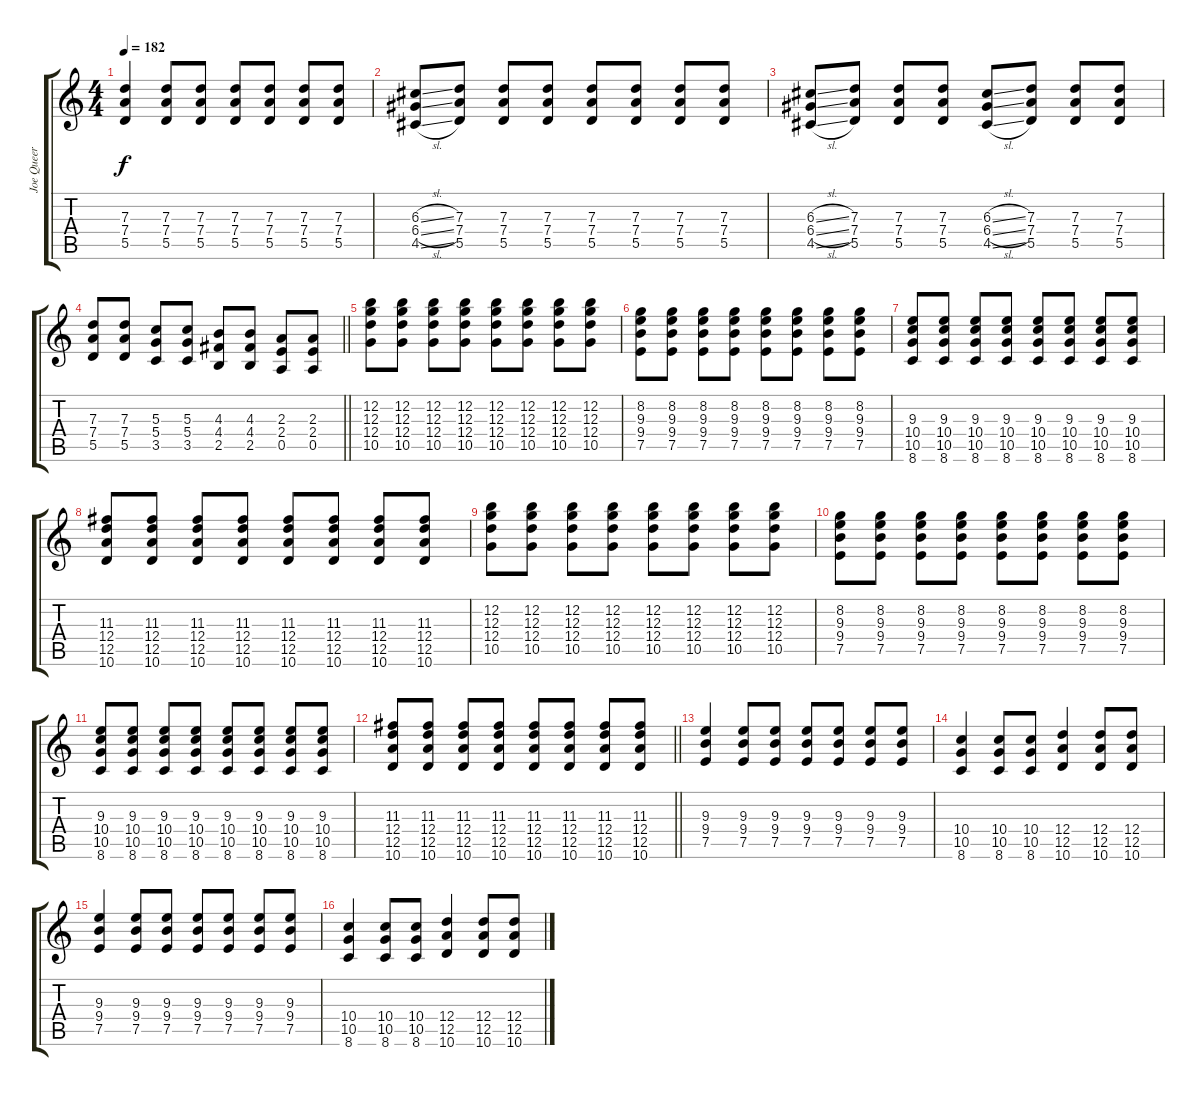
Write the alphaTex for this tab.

\track ("Joe Queer" "Joe Queer") {instrument distortionguitar}
\staff {score tabs}
\tuning (E4 B3 G3 D3 A2 E2) {hide}
\ts (4 4)
\section ("" "")
\tempo 182
\clef g2
\ks c
(7.3 7.4 5.5).4{dy f} (7.3 7.4 5.5).8 (7.3 7.4 5.5).8 (7.3 7.4 5.5).8 (7.3 7.4 5.5).8 (7.3 7.4 5.5).8 (7.3 7.4 5.5).8 |
(6.3{sl} 6.4{sl} 4.5{sl}).8 (7.3 7.4 5.5).8 (7.3 7.4 5.5).8 (7.3 7.4 5.5).8 (7.3 7.4 5.5).8 (7.3 7.4 5.5).8 (7.3 7.4 5.5).8 (7.3 7.4 5.5).8 |
(6.3{sl} 6.4{sl} 4.5{sl}).8 (7.3 7.4 5.5).8 (7.3 7.4 5.5).8 (7.3 7.4 5.5).8 (6.3{sl} 6.4{sl} 4.5{sl}).8 (7.3 7.4 5.5).8 (7.3 7.4 5.5).8 (7.3 7.4 5.5).8 |
\barLineRight lightlight
(7.3 7.4 5.5).8 (7.3 7.4 5.5).8 (5.3 5.4 3.5).8 (5.3 5.4 3.5).8 (4.3 4.4 2.5).8 (4.3 4.4 2.5).8 (2.3 2.4 0.5).8 (2.3 2.4 0.5).8 |
\section ("" "")
(12.2 12.3 12.4 10.5).8 (12.2 12.3 12.4 10.5).8 (12.2 12.3 12.4 10.5).8 (12.2 12.3 12.4 10.5).8 (12.2 12.3 12.4 10.5).8 (12.2 12.3 12.4 10.5).8 (12.2 12.3 12.4 10.5).8 (12.2 12.3 12.4 10.5).8 |
(8.2 9.3 9.4 7.5).8 (8.2 9.3 9.4 7.5).8 (8.2 9.3 9.4 7.5).8 (8.2 9.3 9.4 7.5).8 (8.2 9.3 9.4 7.5).8 (8.2 9.3 9.4 7.5).8 (8.2 9.3 9.4 7.5).8 (8.2 9.3 9.4 7.5).8 |
(9.3 10.4 10.5 8.6).8 (9.3 10.4 10.5 8.6).8 (9.3 10.4 10.5 8.6).8 (9.3 10.4 10.5 8.6).8 (9.3 10.4 10.5 8.6).8 (9.3 10.4 10.5 8.6).8 (9.3 10.4 10.5 8.6).8 (9.3 10.4 10.5 8.6).8 |
(11.3 12.4 12.5 10.6).8 (11.3 12.4 12.5 10.6).8 (11.3 12.4 12.5 10.6).8 (11.3 12.4 12.5 10.6).8 (11.3 12.4 12.5 10.6).8 (11.3 12.4 12.5 10.6).8 (11.3 12.4 12.5 10.6).8 (11.3 12.4 12.5 10.6).8 |
(12.2 12.3 12.4 10.5).8 (12.2 12.3 12.4 10.5).8 (12.2 12.3 12.4 10.5).8 (12.2 12.3 12.4 10.5).8 (12.2 12.3 12.4 10.5).8 (12.2 12.3 12.4 10.5).8 (12.2 12.3 12.4 10.5).8 (12.2 12.3 12.4 10.5).8 |
(8.2 9.3 9.4 7.5).8 (8.2 9.3 9.4 7.5).8 (8.2 9.3 9.4 7.5).8 (8.2 9.3 9.4 7.5).8 (8.2 9.3 9.4 7.5).8 (8.2 9.3 9.4 7.5).8 (8.2 9.3 9.4 7.5).8 (8.2 9.3 9.4 7.5).8 |
(9.3 10.4 10.5 8.6).8 (9.3 10.4 10.5 8.6).8 (9.3 10.4 10.5 8.6).8 (9.3 10.4 10.5 8.6).8 (9.3 10.4 10.5 8.6).8 (9.3 10.4 10.5 8.6).8 (9.3 10.4 10.5 8.6).8 (9.3 10.4 10.5 8.6).8 |
\barLineRight lightlight
(11.3 12.4 12.5 10.6).8 (11.3 12.4 12.5 10.6).8 (11.3 12.4 12.5 10.6).8 (11.3 12.4 12.5 10.6).8 (11.3 12.4 12.5 10.6).8 (11.3 12.4 12.5 10.6).8 (11.3 12.4 12.5 10.6).8 (11.3 12.4 12.5 10.6).8 |
\section ("" "")
(9.3 9.4 7.5).4 (9.3 9.4 7.5).8 (9.3 9.4 7.5).8 (9.3 9.4 7.5).8 (9.3 9.4 7.5).8 (9.3 9.4 7.5).8 (9.3 9.4 7.5).8 |
(10.4 10.5 8.6).4 (10.4 10.5 8.6).8 (10.4 10.5 8.6).8 (12.4 12.5 10.6).4 (12.4 12.5 10.6).8 (12.4 12.5 10.6).8 |
(9.3 9.4 7.5).4 (9.3 9.4 7.5).8 (9.3 9.4 7.5).8 (9.3 9.4 7.5).8 (9.3 9.4 7.5).8 (9.3 9.4 7.5).8 (9.3 9.4 7.5).8 |
(10.4 10.5 8.6).4 (10.4 10.5 8.6).8 (10.4 10.5 8.6).8 (12.4 12.5 10.6).4 (12.4 12.5 10.6).8 (12.4 12.5 10.6).8
